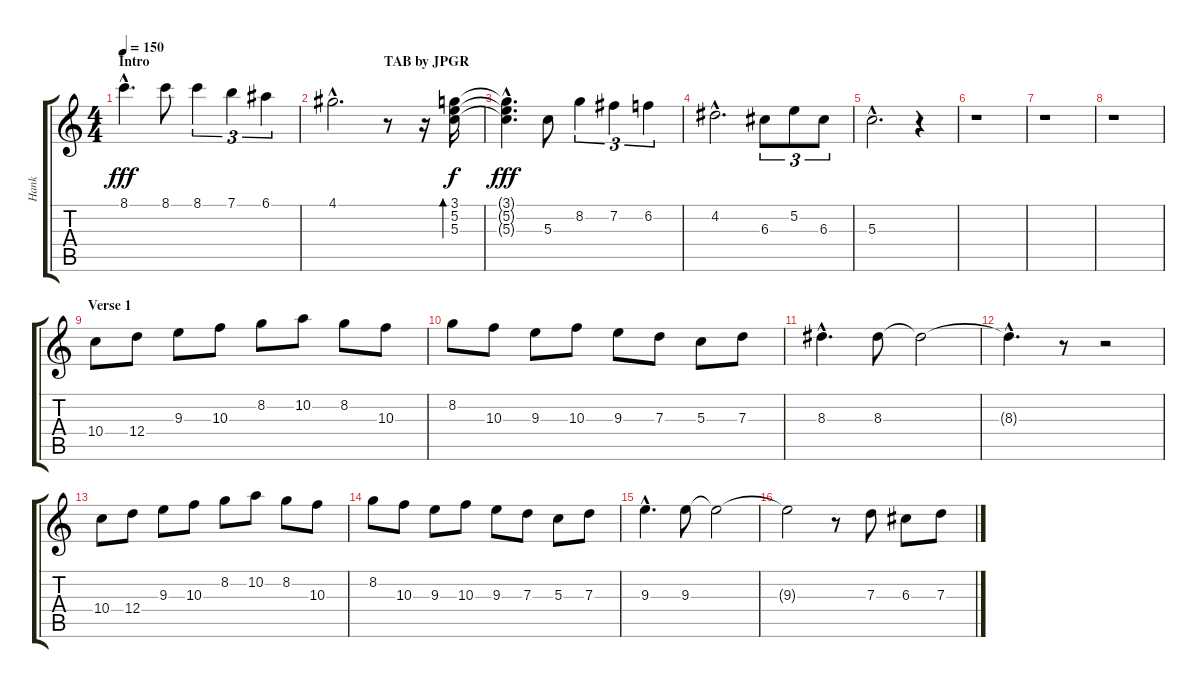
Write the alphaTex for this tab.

\track ("Hank" "Hank") {instrument acousticguitarnylon}
\staff {score tabs}
\tuning (E4 B3 G3 D3 A2 E2) {hide}
\ts (4 4)
\section ("" "Intro                                                                   TAB by JPGR")
\tempo 150
\clef g2
\ks c
8.1{hac}.4{d dy fff instrument acousticguitarnylon} 8.1.8 8.1.4{tu (3 2)} 7.1.4{tu (3 2)} 6.1.4{tu (3 2)} |
4.1{hac}.2{d} r.8 r.16 (3.1 5.2 5.3).16{bd 60 dy f} |
(3.1{hac t} 5.2{hac t} 5.3{hac t}).4{d dy fff} 5.3.8 8.2.4{tu (3 2)} 7.2.4{tu (3 2)} 6.2.4{tu (3 2)} |
4.2{hac}.2{d} 6.3.8{tu (3 2)} 5.2.8{tu (3 2)} 6.3.8{tu (3 2)} |
5.3{hac}.2{d} r.4 |
r.1 |
r.1 |
r.1 |
\section ("" "Verse 1")
10.4.8 12.4.8 9.3.8 10.3.8 8.2.8 10.2.8 8.2.8 10.3.8 |
8.2.8 10.3.8 9.3.8 10.3.8 9.3.8 7.3.8 5.3.8 7.3.8 |
8.3{hac}.4{d} 8.3.8 8.3{t}.2 |
8.3{hac t}.4{d} r.8 r.2 |
10.4.8 12.4.8 9.3.8 10.3.8 8.2.8 10.2.8 8.2.8 10.3.8 |
8.2.8 10.3.8 9.3.8 10.3.8 9.3.8 7.3.8 5.3.8 7.3.8 |
9.3{hac}.4{d} 9.3.8 9.3{t}.2 |
9.3{t}.2 r.8 7.3.8 6.3.8 7.3.8
